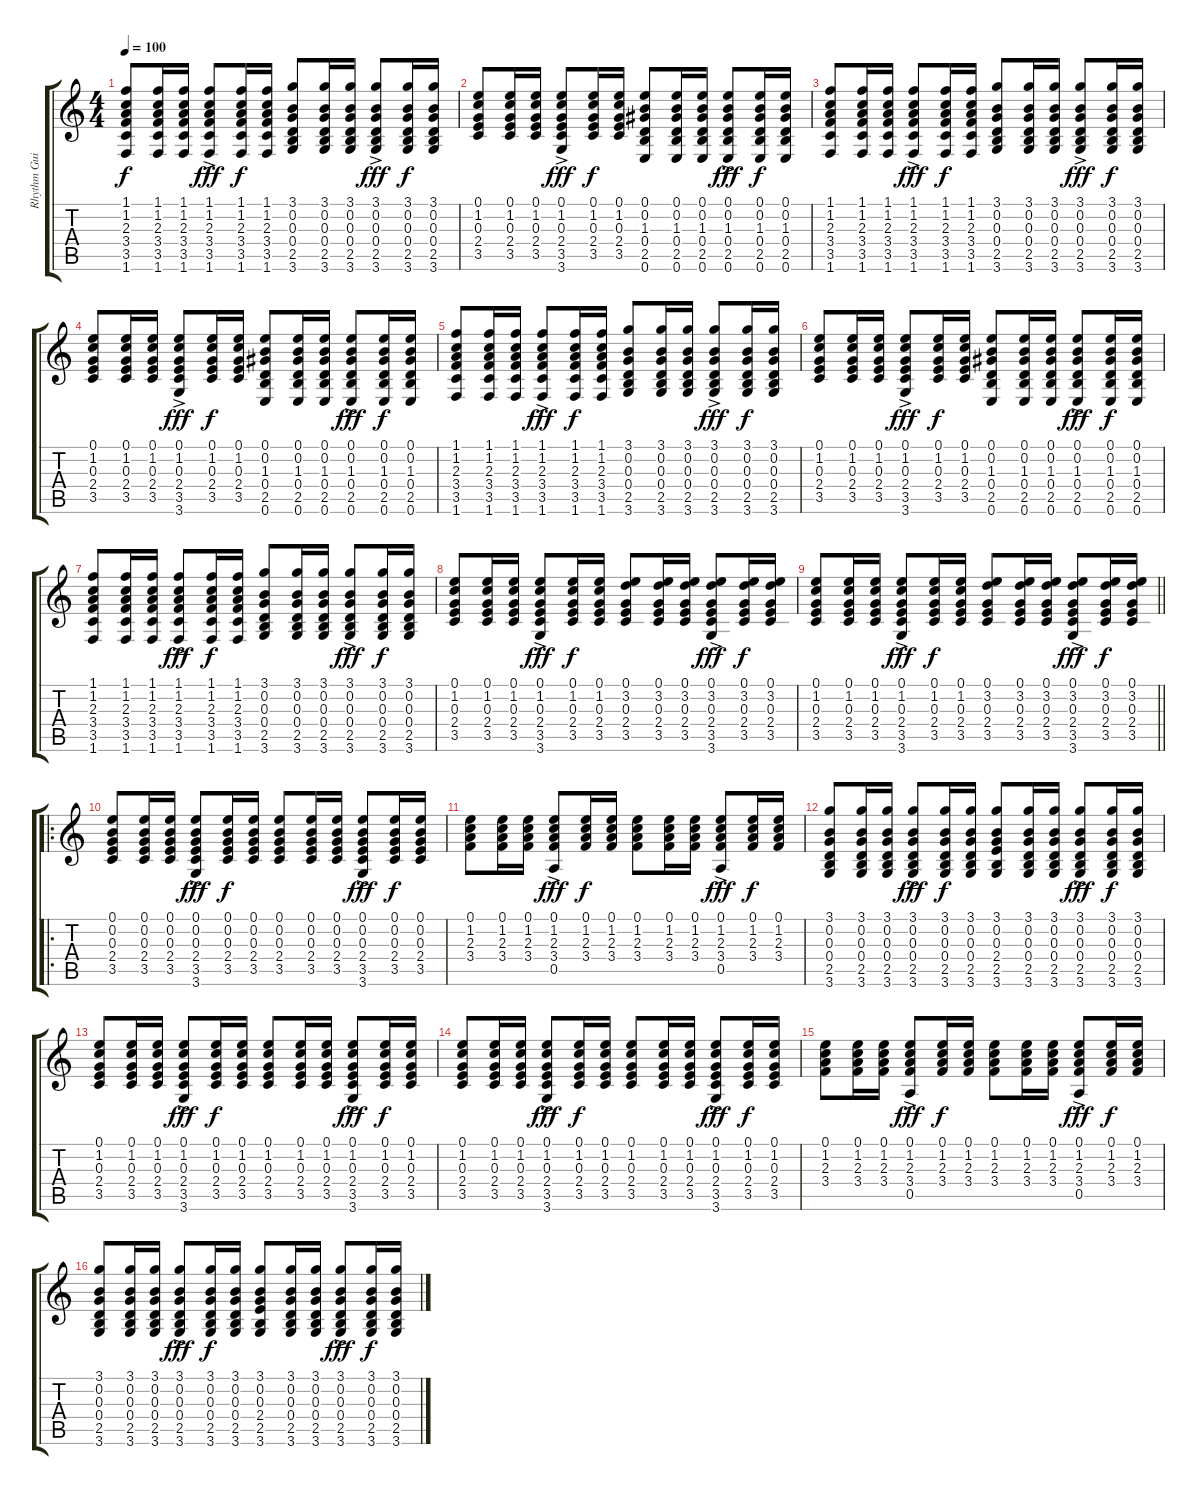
\track ("Rhythm Guitar" "Rhythm Gui") {instrument acousticguitarnylon}
\staff {score tabs}
\tuning (E4 B3 G3 D3 A2 E2) {hide}
\ts (4 4)
\tempo 100
\clef g2
\ks c
(1.1 1.2 2.3 3.4 3.5 1.6).8{dy f instrument acousticguitarnylon} (1.1 1.2 2.3 3.4 3.5 1.6).16 (1.1 1.2 2.3 3.4 3.5 1.6).16 (1.1 1.2 2.3 3.4 3.5 1.6{ac}).8{dy fff} (1.1 1.2 2.3 3.4 3.5 1.6).16{dy f} (1.1 1.2 2.3 3.4 3.5 1.6).16 (3.1 0.2 0.3 0.4 2.5 3.6).8 (3.1 0.2 0.3 0.4 2.5 3.6).16 (3.1 0.2 0.3 0.4 2.5 3.6).16 (3.1{ac} 0.2 0.3 0.4 2.5 3.6).8{dy fff} (3.1 0.2 0.3 0.4 2.5 3.6).16{dy f} (3.1 0.2 0.3 0.4 2.5 3.6).16 |
(0.1 1.2 0.3 2.4 3.5).8 (0.1 1.2 0.3 2.4 3.5).16 (0.1 1.2 0.3 2.4 3.5).16 (0.1{ac} 1.2 0.3 2.4 3.5 3.6).8{dy fff} (0.1 1.2 0.3 2.4 3.5).16{dy f} (0.1 1.2 0.3 2.4 3.5).16 (0.1 0.2 1.3 0.4 2.5 0.6).8 (0.1 0.2 1.3 0.4 2.5 0.6).16 (0.1 0.2 1.3 0.4 2.5 0.6).16 (0.1{ac} 0.2 1.3 0.4 2.5 0.6).8{dy fff} (0.1 0.2 1.3 0.4 2.5 0.6).16{dy f} (0.1 0.2 1.3 0.4 2.5 0.6).16 |
(1.1 1.2 2.3 3.4 3.5 1.6).8 (1.1 1.2 2.3 3.4 3.5 1.6).16 (1.1 1.2 2.3 3.4 3.5 1.6).16 (1.1{ac} 1.2 2.3 3.4 3.5 1.6).8{dy fff} (1.1 1.2 2.3 3.4 3.5 1.6).16{dy f} (1.1 1.2 2.3 3.4 3.5 1.6).16 (3.1 0.2 0.3 0.4 2.5 3.6).8 (3.1 0.2 0.3 0.4 2.5 3.6).16 (3.1 0.2 0.3 0.4 2.5 3.6).16 (3.1 0.2 0.3 0.4 2.5 3.6{ac}).8{dy fff} (3.1 0.2 0.3 0.4 2.5 3.6).16{dy f} (3.1 0.2 0.3 0.4 2.5 3.6).16 |
(0.1 1.2 0.3 2.4 3.5).8 (0.1 1.2 0.3 2.4 3.5).16 (0.1 1.2 0.3 2.4 3.5).16 (0.1{ac} 1.2 0.3 2.4 3.5 3.6).8{dy fff} (0.1 1.2 0.3 2.4 3.5).16{dy f} (0.1 1.2 0.3 2.4 3.5).16 (0.1 0.2 1.3 0.4 2.5 0.6).8 (0.1 0.2 1.3 0.4 2.5 0.6).16 (0.1 0.2 1.3 0.4 2.5 0.6).16 (0.1{ac} 0.2 1.3 0.4 2.5 0.6).8{dy fff} (0.1 0.2 1.3 0.4 2.5 0.6).16{dy f} (0.1 0.2 1.3 0.4 2.5 0.6).16 |
(1.1 1.2 2.3 3.4 3.5 1.6).8 (1.1 1.2 2.3 3.4 3.5 1.6).16 (1.1 1.2 2.3 3.4 3.5 1.6).16 (1.1{ac} 1.2 2.3 3.4 3.5 1.6).8{dy fff} (1.1 1.2 2.3 3.4 3.5 1.6).16{dy f} (1.1 1.2 2.3 3.4 3.5 1.6).16 (3.1 0.2 0.3 0.4 2.5 3.6).8 (3.1 0.2 0.3 0.4 2.5 3.6).16 (3.1 0.2 0.3 0.4 2.5 3.6).16 (3.1{ac} 0.2 0.3 0.4 2.5 3.6).8{dy fff} (3.1 0.2 0.3 0.4 2.5 3.6).16{dy f} (3.1 0.2 0.3 0.4 2.5 3.6).16 |
(0.1 1.2 0.3 2.4 3.5).8 (0.1 1.2 0.3 2.4 3.5).16 (0.1 1.2 0.3 2.4 3.5).16 (0.1{ac} 1.2 0.3 2.4 3.5 3.6).8{dy fff} (0.1 1.2 0.3 2.4 3.5).16{dy f} (0.1 1.2 0.3 2.4 3.5).16 (0.1 0.2 1.3 0.4 2.5 0.6).8 (0.1 0.2 1.3 0.4 2.5 0.6).16 (0.1 0.2 1.3 0.4 2.5 0.6).16 (0.1{ac} 0.2 1.3 0.4 2.5 0.6).8{dy fff} (0.1 0.2 1.3 0.4 2.5 0.6).16{dy f} (0.1 0.2 1.3 0.4 2.5 0.6).16 |
(1.1 1.2 2.3 3.4 3.5 1.6).8 (1.1 1.2 2.3 3.4 3.5 1.6).16 (1.1 1.2 2.3 3.4 3.5 1.6).16 (1.1{ac} 1.2 2.3 3.4 3.5 1.6).8{dy fff} (1.1 1.2 2.3 3.4 3.5 1.6).16{dy f} (1.1 1.2 2.3 3.4 3.5 1.6).16 (3.1 0.2 0.3 0.4 2.5 3.6).8 (3.1 0.2 0.3 0.4 2.5 3.6).16 (3.1 0.2 0.3 0.4 2.5 3.6).16 (3.1{ac} 0.2 0.3 0.4 2.5 3.6).8{dy fff} (3.1 0.2 0.3 0.4 2.5 3.6).16{dy f} (3.1 0.2 0.3 0.4 2.5 3.6).16 |
(0.1 1.2 0.3 2.4 3.5).8 (0.1 1.2 0.3 2.4 3.5).16 (0.1 1.2 0.3 2.4 3.5).16 (0.1{ac} 1.2 0.3 2.4 3.5 3.6).8{dy fff} (0.1 1.2 0.3 2.4 3.5).16{dy f} (0.1 1.2 0.3 2.4 3.5).16 (0.1 3.2 0.3 2.4 3.5).8 (0.1 3.2 0.3 2.4 3.5).16 (0.1 3.2 0.3 2.4 3.5).16 (0.1{ac} 3.2 0.3 2.4 3.5 3.6).8{dy fff} (0.1 3.2 0.3 2.4 3.5).16{dy f} (0.1 3.2 0.3 2.4 3.5).16 |
\barLineRight lightlight
(0.1 1.2 0.3 2.4 3.5).8 (0.1 1.2 0.3 2.4 3.5).16 (0.1 1.2 0.3 2.4 3.5).16 (0.1{ac} 1.2 0.3 2.4 3.5 3.6).8{dy fff} (0.1 1.2 0.3 2.4 3.5).16{dy f} (0.1 1.2 0.3 2.4 3.5).16 (0.1 3.2 0.3 2.4 3.5).8 (0.1 3.2 0.3 2.4 3.5).16 (0.1 3.2 0.3 2.4 3.5).16 (0.1{ac} 3.2 0.3 2.4 3.5 3.6).8{dy fff} (0.1 3.2 0.3 2.4 3.5).16{dy f} (0.1 3.2 0.3 2.4 3.5).16 |
\ro
(0.1 0.2 0.3 2.4 3.5).8 (0.1 0.2 0.3 2.4 3.5).16 (0.1 0.2 0.3 2.4 3.5).16 (0.1{ac} 0.2 0.3 2.4 3.5 3.6).8{dy fff} (0.1 0.2 0.3 2.4 3.5).16{dy f} (0.1 0.2 0.3 2.4 3.5).16 (0.1 0.2 0.3 2.4 3.5).8 (0.1 0.2 0.3 2.4 3.5).16 (0.1 0.2 0.3 2.4 3.5).16 (0.1 0.2 0.3 2.4 3.5 3.6{ac}).8{dy fff} (0.1 0.2 0.3 2.4 3.5).16{dy f} (0.1 0.2 0.3 2.4 3.5).16 |
(0.1 1.2 2.3 3.4).8 (0.1 1.2 2.3 3.4).16 (0.1 1.2 2.3 3.4).16 (0.1{ac} 1.2 2.3 3.4 0.5).8{dy fff} (0.1 1.2 2.3 3.4).16{dy f} (0.1 1.2 2.3 3.4).16 (0.1 1.2 2.3 3.4).8 (0.1 1.2 2.3 3.4).16 (0.1 1.2 2.3 3.4).16 (0.1 1.2 2.3 3.4 0.5{ac}).8{dy fff} (0.1 1.2 2.3 3.4).16{dy f} (0.1 1.2 2.3 3.4).16 |
(3.1 0.2 0.3 0.4 2.5 3.6).8 (3.1 0.2 0.3 0.4 2.5 3.6).16 (3.1 0.2 0.3 0.4 2.5 3.6).16 (3.1{ac} 0.2 0.3 0.4 2.5 3.6).8{dy fff} (3.1 0.2 0.3 0.4 2.5 3.6).16{dy f} (3.1 0.2 0.3 0.4 2.5 3.6).16 (3.1 0.2 0.3 2.4 2.5 3.6).8 (3.1 0.2 0.3 0.4 2.5 3.6).16 (3.1 0.2 0.3 0.4 2.5 3.6).16 (3.1 0.2 0.3 0.4 2.5 3.6{ac}).8{dy fff} (3.1 0.2 0.3 0.4 2.5 3.6).16{dy f} (3.1 0.2 0.3 0.4 2.5 3.6).16 |
(0.1 1.2 0.3 2.4 3.5).8 (0.1 1.2 0.3 2.4 3.5).16 (0.1 1.2 0.3 2.4 3.5).16 (0.1{ac} 1.2 0.3 2.4 3.5 3.6).8{dy fff} (0.1 1.2 0.3 2.4 3.5).16{dy f} (0.1 1.2 0.3 2.4 3.5).16 (0.1 1.2 0.3 2.4 3.5).8 (0.1 1.2 0.3 2.4 3.5).16 (0.1 1.2 0.3 2.4 3.5).16 (0.1 1.2 0.3 2.4 3.5 3.6{ac}).8{dy fff} (0.1 1.2 0.3 2.4 3.5).16{dy f} (0.1 1.2 0.3 2.4 3.5).16 |
(0.1 1.2 0.3 2.4 3.5).8 (0.1 1.2 0.3 2.4 3.5).16 (0.1 1.2 0.3 2.4 3.5).16 (0.1{ac} 1.2 0.3 2.4 3.5 3.6).8{dy fff} (0.1 1.2 0.3 2.4 3.5).16{dy f} (0.1 1.2 0.3 2.4 3.5).16 (0.1 1.2 0.3 2.4 3.5).8 (0.1 1.2 0.3 2.4 3.5).16 (0.1 1.2 0.3 2.4 3.5).16 (0.1 1.2 0.3 2.4 3.5 3.6{ac}).8{dy fff} (0.1 1.2 0.3 2.4 3.5).16{dy f} (0.1 1.2 0.3 2.4 3.5).16 |
(0.1 1.2 2.3 3.4).8 (0.1 1.2 2.3 3.4).16 (0.1 1.2 2.3 3.4).16 (0.1{ac} 1.2 2.3 3.4 0.5).8{dy fff} (0.1 1.2 2.3 3.4).16{dy f} (0.1 1.2 2.3 3.4).16 (0.1 1.2 2.3 3.4).8 (0.1 1.2 2.3 3.4).16 (0.1 1.2 2.3 3.4).16 (0.1{ac} 1.2 2.3 3.4 0.5).8{dy fff} (0.1 1.2 2.3 3.4).16{dy f} (0.1 1.2 2.3 3.4).16 |
(3.1 0.2 0.3 0.4 2.5 3.6).8 (3.1 0.2 0.3 0.4 2.5 3.6).16 (3.1 0.2 0.3 0.4 2.5 3.6).16 (3.1{ac} 0.2 0.3 0.4 2.5 3.6).8{dy fff} (3.1 0.2 0.3 0.4 2.5 3.6).16{dy f} (3.1 0.2 0.3 0.4 2.5 3.6).16 (3.1 0.2 0.3 2.4 2.5 3.6).8 (3.1 0.2 0.3 0.4 2.5 3.6).16 (3.1 0.2 0.3 0.4 2.5 3.6).16 (3.1 0.2 0.3 0.4 2.5 3.6{ac}).8{dy fff} (3.1 0.2 0.3 0.4 2.5 3.6).16{dy f} (3.1 0.2 0.3 0.4 2.5 3.6).16
